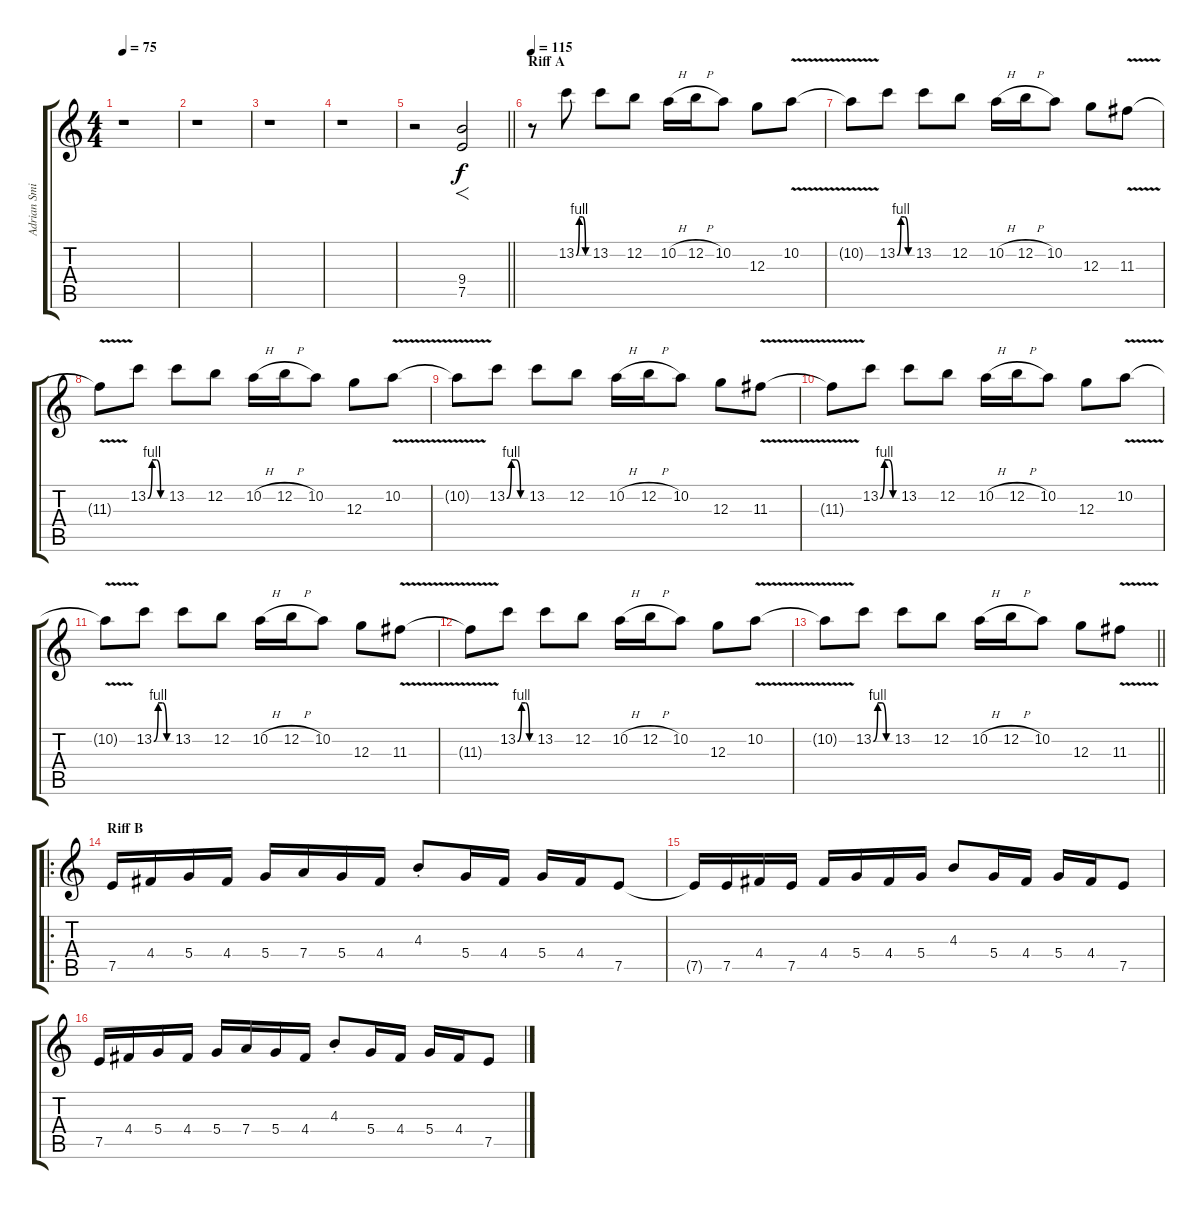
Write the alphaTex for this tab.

\track ("Adrian Smith" "Adrian Smi") {instrument overdrivenguitar}
\staff {score tabs}
\tuning (E4 B3 G3 D3 A2 E2) {hide}
\ts (4 4)
\tempo 75
\clef g2
\ks c
r.1{dy f} |
r.1 |
r.1 |
r.1 |
\barLineRight lightlight
r.2 (9.4 7.5).2{f} |
\section ("" "Riff A")
\tempo 115
r.8{volume 13} 13.2{be (custom 0 0 15 4 30 4 45 0 60 0)}.8 13.2.8 12.2.8 10.2{h}.16 12.2{h}.16 10.2.8 12.3.8 10.2{v}.8 |
10.2{t}.8 13.2{be (custom 0 0 15 4 30 4 45 0 60 0)}.8 13.2.8 12.2.8 10.2{h}.16 12.2{h}.16 10.2.8 12.3.8 11.3{v}.8 |
11.3{t}.8 13.2{be (custom 0 0 15 4 30 4 45 0 60 0)}.8 13.2.8 12.2.8 10.2{h}.16 12.2{h}.16 10.2.8 12.3.8 10.2{v}.8 |
10.2{t}.8 13.2{be (custom 0 0 15 4 30 4 45 0 60 0)}.8 13.2.8 12.2.8 10.2{h}.16 12.2{h}.16 10.2.8 12.3.8 11.3{v}.8 |
11.3{t}.8 13.2{be (custom 0 0 15 4 30 4 45 0 60 0)}.8 13.2.8 12.2.8 10.2{h}.16 12.2{h}.16 10.2.8 12.3.8 10.2{v}.8 |
10.2{t}.8 13.2{be (custom 0 0 15 4 30 4 45 0 60 0)}.8 13.2.8 12.2.8 10.2{h}.16 12.2{h}.16 10.2.8 12.3.8 11.3{v}.8 |
11.3{t}.8 13.2{be (custom 0 0 15 4 30 4 45 0 60 0)}.8 13.2.8 12.2.8 10.2{h}.16 12.2{h}.16 10.2.8 12.3.8 10.2{v}.8 |
\barLineRight lightlight
10.2{t}.8 13.2{be (custom 0 0 15 4 30 4 45 0 60 0)}.8 13.2.8 12.2.8 10.2{h}.16 12.2{h}.16 10.2.8 12.3.8 11.3{v}.8 |
\ro
\section ("" "Riff B")
7.5.16{volume 11} 4.4.16 5.4.16 4.4.16 5.4.16 7.4.16 5.4.16 4.4.16 4.3{st}.8 5.4.16 4.4.16 5.4.16 4.4.16 7.5.8 |
7.5{t}.16 7.5.16 4.4.16 7.5.16 4.4.16 5.4.16 4.4.16 5.4.16 4.3.8 5.4.16 4.4.16 5.4.16 4.4.16 7.5.8 |
7.5.16 4.4.16 5.4.16 4.4.16 5.4.16 7.4.16 5.4.16 4.4.16 4.3{st}.8 5.4.16 4.4.16 5.4.16 4.4.16 7.5.8
